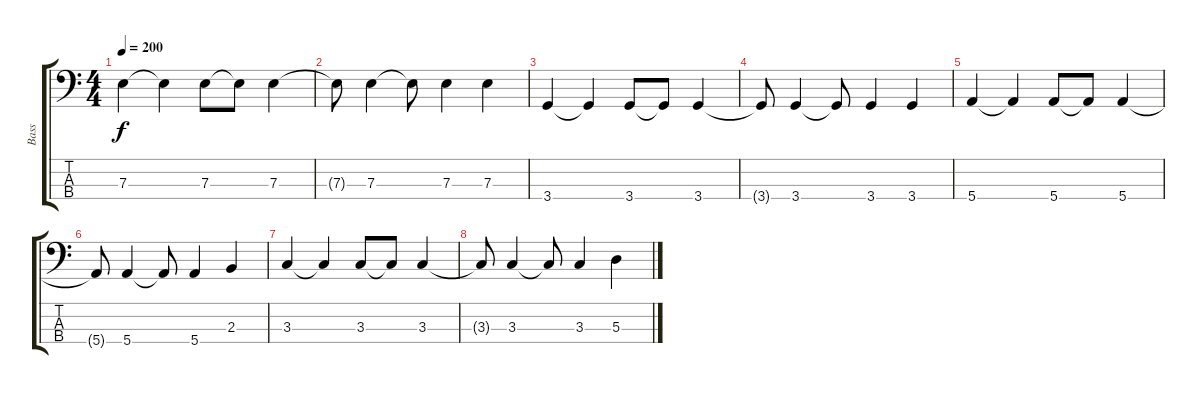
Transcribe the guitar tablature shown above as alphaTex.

\track ("Bass" "Bass") {instrument electricbassfinger}
\staff {score tabs}
\tuning (G2 D2 A1 E1) {hide}
\ts (4 4)
\tempo 200
\clef f4
\ks c
7.3.4{dy f} 7.3{t}.4 7.3.8 7.3{t}.8 7.3.4 |
7.3{t}.8 7.3.4 7.3{t}.8 7.3.4 7.3.4 |
3.4.4 3.4{t}.4 3.4.8 3.4{t}.8 3.4.4 |
3.4{t}.8 3.4.4 3.4{t}.8 3.4.4 3.4.4 |
5.4.4{volume 8} 5.4{t}.4 5.4.8 5.4{t}.8 5.4.4 |
5.4{t}.8 5.4.4 5.4{t}.8 5.4.4 2.3.4 |
3.3.4{volume 0} 3.3{t}.4 3.3.8 3.3{t}.8 3.3.4 |
3.3{t}.8 3.3.4 3.3{t}.8 3.3.4 5.3.4
